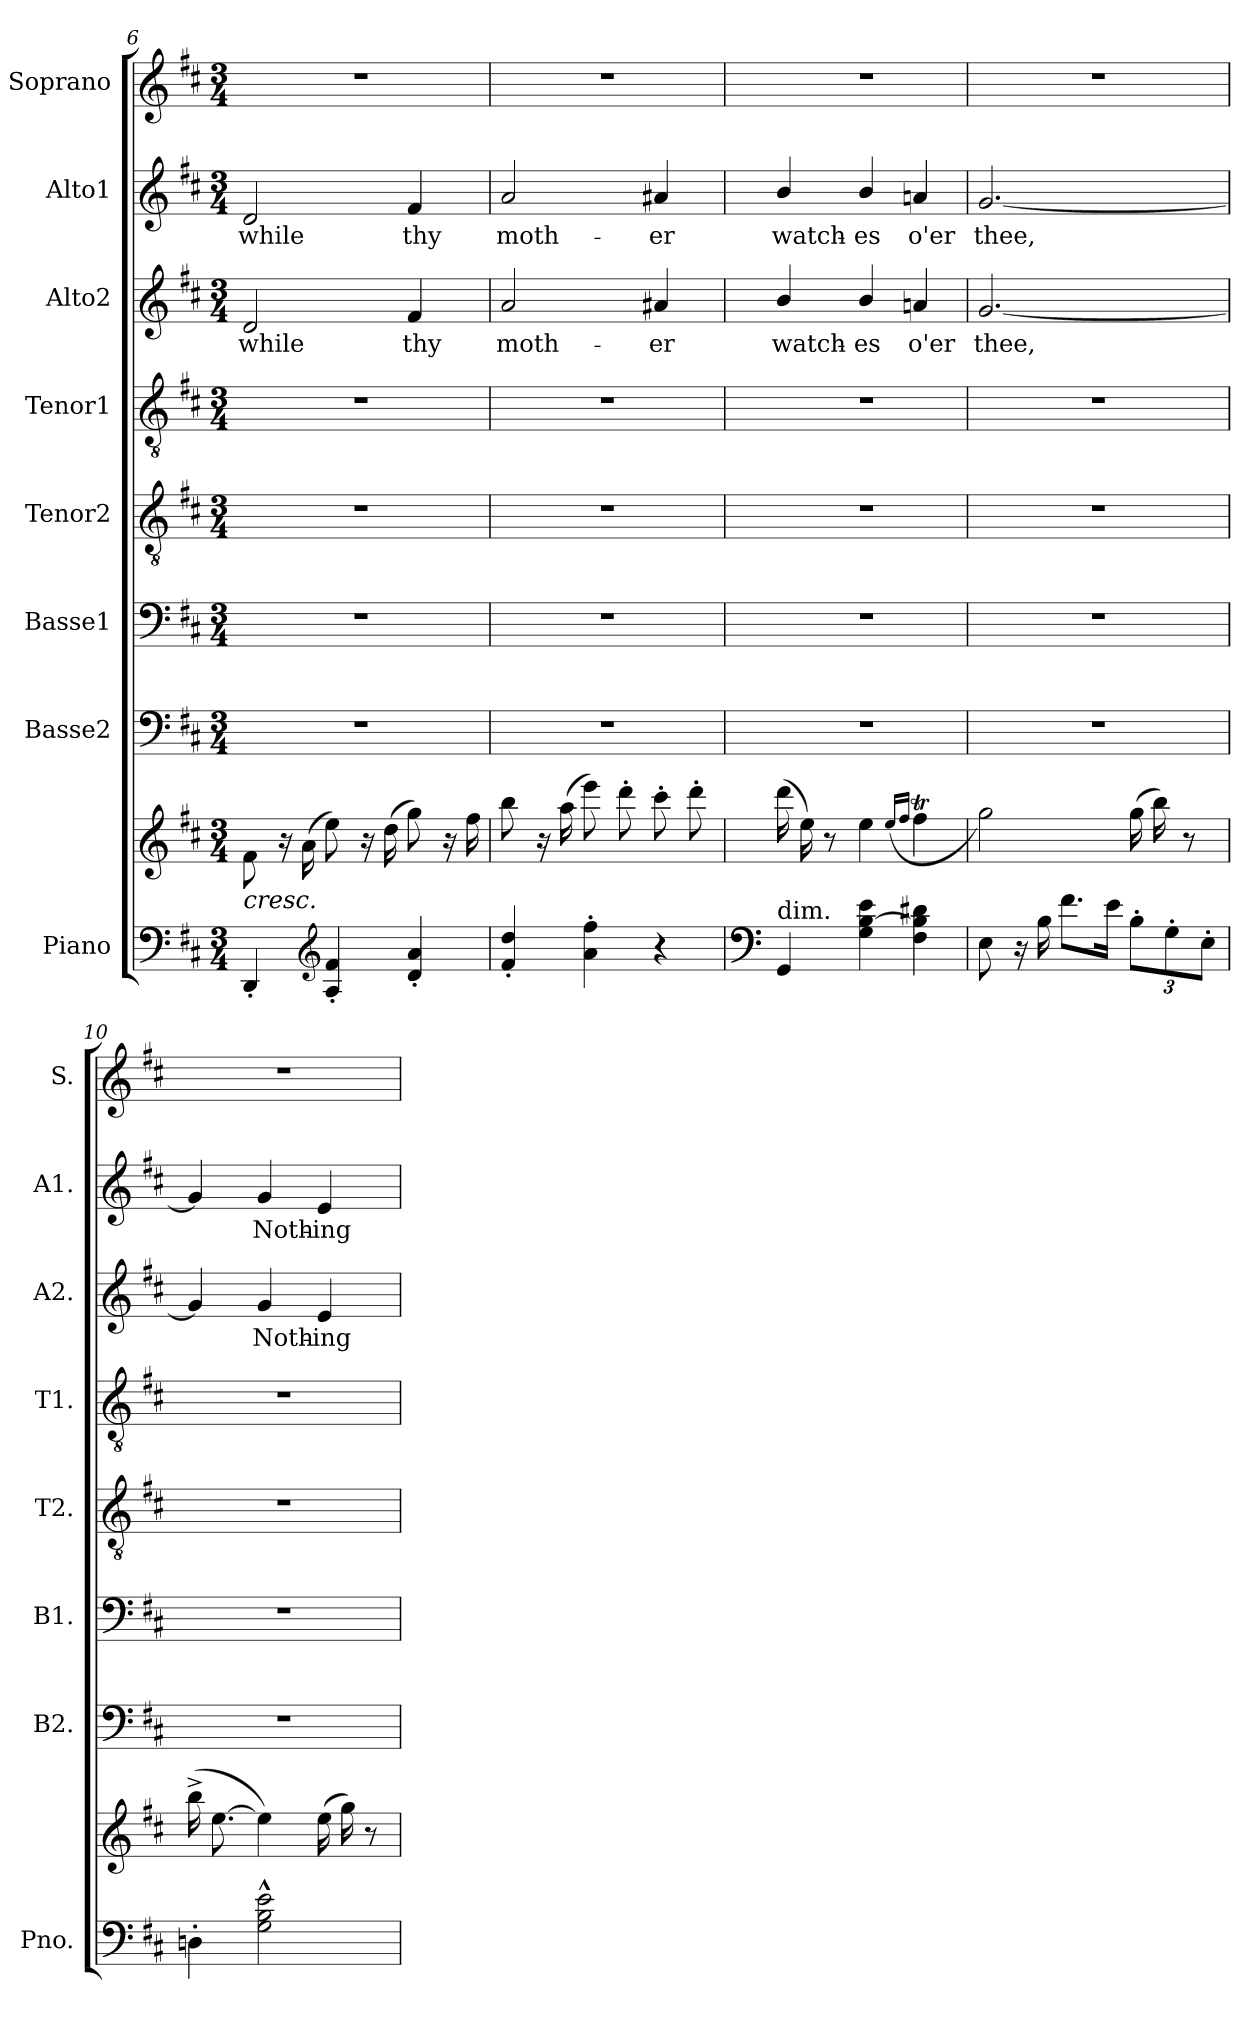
**kern	**kern	**kern	**kern	**kern	**kern	**kern	**text	**kern	**text	**kern
*part8	*part8	*part7	*part6	*part5	*part4	*part3	*part3	*part2	*part2	*part1
*staff9	*staff8	*staff7	*staff6	*staff5	*staff4	*staff3	*staff3	*staff2	*staff2	*staff1
*I"Piano	*	*I"Basse2	*I"Basse1	*I"Tenor2	*I"Tenor1	*I"Alto2	*	*I"Alto1	*	*I"Soprano
*I'Pno.	*	*I'B2.	*I'B1.	*I'T2.	*I'T1.	*I'A2.	*	*I'A1.	*	*I'S.
*clefF4	*clefG2	*clefF4	*clefF4	*clefGv2	*clefGv2	*clefG2	*	*clefG2	*	*clefG2
*k[f#c#]	*k[f#c#]	*k[f#c#]	*k[f#c#]	*k[f#c#]	*k[f#c#]	*k[f#c#]	*	*k[f#c#]	*	*k[f#c#]
*D:	*D:	*D:	*D:	*D:	*D:	*D:	*	*D:	*	*D:
*M3/4	*M3/4	*M3/4	*M3/4	*M3/4	*M3/4	*M3/4	*	*M3/4	*	*M3/4
=6	=6	=6	=6	=6	=6	=6	=6	=6	=6	=6
!	!LO:TX:b:i:t=cresc.	!	!	!	!	!	!	!	!	!
!	!	!	!	!	!	!	!LO:LY:b	!	!LO:LY:b	!
4DD'</	8f#\	2.r	2.r	2.r	2.r	2d/	while	2d/	while	2.r
.	16r	.	.	.	.	.	.	.	.	.
.	(>16a\	.	.	.	.	.	.	.	.	.
*clefG2	*	*	*	*	*	*	*	*	*	*
4A/'< 4f#/'<	8ee\)	.	.	.	.	.	.	.	.	.
.	16r	.	.	.	.	.	.	.	.	.
.	(>16dd\	.	.	.	.	.	.	.	.	.
!	!	!	!	!	!	!	!LO:LY:b	!	!LO:LY:b	!
4d/'< 4a/'<	8gg\)	.	.	.	.	4f#/	thy	4f#/	thy	.
.	16r	.	.	.	.	.	.	.	.	.
.	16ff#\	.	.	.	.	.	.	.	.	.
=7	=7	=7	=7	=7	=7	=7	=7	=7	=7	=7
!	!	!	!	!	!	!	!LO:LY:b	!	!LO:LY:b	!
4f#/'> 4dd/'>	8bb\	2.r	2.r	2.r	2.r	2a/	moth-	2a/	moth-	2.r
.	16r	.	.	.	.	.	.	.	.	.
.	(>16aa\	.	.	.	.	.	.	.	.	.
4a\'> 4ff#\'>	8eee\)	.	.	.	.	.	.	.	.	.
.	8ddd'>\	.	.	.	.	.	.	.	.	.
!	!	!	!	!	!	!	!LO:LY:b	!	!LO:LY:b	!
4r	8ccc#'>\	.	.	.	.	4a#X/	-er	4a#X/	-er	.
.	8ddd'>\	.	.	.	.	.	.	.	.	.
=8	=8	=8	=8	=8	=8	=8	=8	=8	=8	=8
*clefF4	*	*	*	*	*	*	*	*	*	*
!LO:TX:a:t=dim.	!	!	!	!	!	!	!	!	!	!
!	!	!	!	!	!	!	!LO:LY:b	!	!LO:LY:b	!
4GG/	(>16ddd\	2.r	2.r	2.r	2.r	4b/	watch-	4b/	watch-	2.r
.	16ee\)	.	.	.	.	.	.	.	.	.
.	8r	.	.	.	.	.	.	.	.	.
!	!	!	!	!	!	!	!LO:LY:b	!	!LO:LY:b	!
4G\ [>4B\ 4e\	4ee\	.	.	.	.	4b/	-es	4b/	-es	.
.	(<16qee/LL	.	.	.	.	.	.	.	.	.
.	16qff#/JJ	.	.	.	.	.	.	.	.	.
!	!	!	!	!	!	!	!LO:LY:b	!	!LO:LY:b	!
4F#\ 4B\] 4d#X\	4ff#t\	.	.	.	.	4an/	o'er	4an/	o'er	.
=9	=9	=9	=9	=9	=9	=9	=9	=9	=9	=9
!	!	!	!	!	!	!	!LO:LY:b	!	!LO:LY:b	!
8E\	2ggTTT\)	2.r	2.r	2.r	2.r	[<2.g/	thee,	[<2.g/	thee,	2.r
16r	.	.	.	.	.	.	.	.	.	.
16B\	.	.	.	.	.	.	.	.	.	.
8.f#\L	.	.	.	.	.	.	.	.	.	.
16e\Jk	.	.	.	.	.	.	.	.	.	.
12B'>\L	(>16gg\	.	.	.	.	.	.	.	.	.
.	16bb\)	.	.	.	.	.	.	.	.	.
12G'>\	.	.	.	.	.	.	.	.	.	.
.	8r	.	.	.	.	.	.	.	.	.
12E'>\J	.	.	.	.	.	.	.	.	.	.
=10	=10	=10	=10	=10	=10	=10	=10	=10	=10	=10
4Dn'>\	(>16bb^>\	2.r	2.r	2.r	2.r	4g/]	.	4g/]	.	2.r
.	[>8.ee\	.	.	.	.	.	.	.	.	.
!	!	!	!	!	!	!	!LO:LY:b	!	!LO:LY:b	!
2G\^^ 2B\^^ 2e\^^	4ee\])	.	.	.	.	4g/	Noth-	4g/	Noth-	.
!	!	!	!	!	!	!	!LO:LY:b	!	!LO:LY:b	!
.	(>16ee\	.	.	.	.	4e/	-ing	4e/	-ing	.
.	16gg\)	.	.	.	.	.	.	.	.	.
.	8r	.	.	.	.	.	.	.	.	.
=	=	=	=	=	=	=	=	=	=	=
*-	*-	*-	*-	*-	*-	*-	*-	*-	*-	*-
